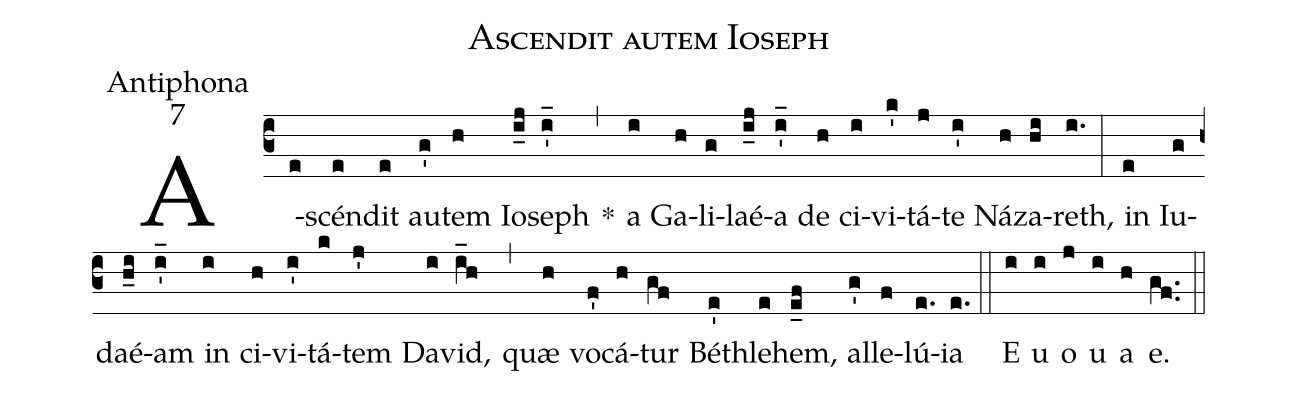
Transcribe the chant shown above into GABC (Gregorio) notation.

name:Ascendit autem Ioseph;
office-part:Antiphona;
mode:7;
%%
(c3) A(e)scén(e)dit(e) au(g')tem(h) Io(i_j)seph(i_') *(,) a(i) Ga(h)li(g)laé(i_j)a(i_') de(h) ci(i)vi(k')tá(j)te(i') Ná(h)za(hi)reth,(i.) (:) in(e) Iu(g)daé(h_i)am(i_') in(i) ci(h)vi(i')tá(k)tem(j') Da(i)vid,(i_h) (,) quæ(h) vo(f')cá(h)tur(gf) Béth(e')le(e)hem,(e_f) al(g')le(f)lú(e.)ia(e.) (::) E(i) u(i) o(j) u(i) a(h) e.(gf..) (::)
